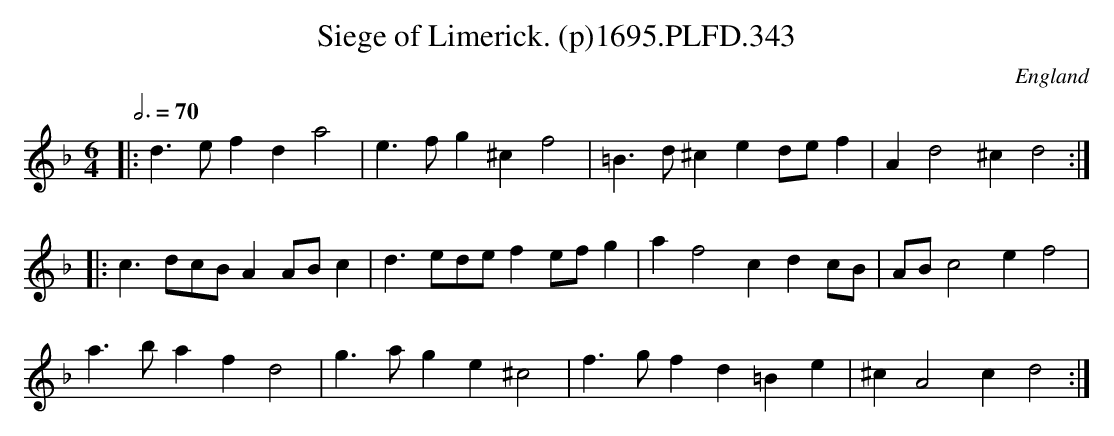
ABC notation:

X:1
T:Siege of Limerick. (p)1695.PLFD.343
M:6/4
L:1/8
Q:3/4=70
O:England
K:F
|: d3ef2 d2a4   | e3fg2 ^c2f4  |=B3d^c2 e2def2  | A2d4 ^c2d4 :|
|: c3dcB A2ABc2 | d3ede f2efg2 | a2f4   c2d2cB  | ABc4  e2f4  |
   a3ba2 f2d4   | g3ag2 e2^c4  | f3gf2  d2=B2e2 | ^c2A4 c2d4 :|
